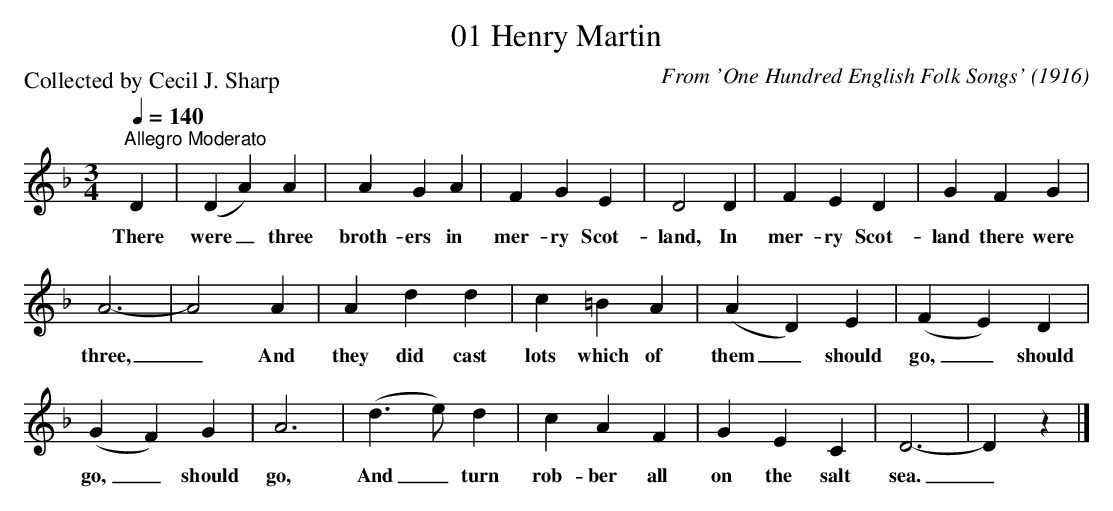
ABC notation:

X:1
T:01 Henry Martin
C:From 'One Hundred English Folk Songs' (1916)
P:Collected by Cecil J. Sharp
Q:1/4=140
L:1/4
M:3/4
K:Dm
"^Allegro Moderato" D | (D A) A | A G A | F G E | D2 D | F E D | G F G |$ A3- | A2 A | A d d |
w: There|were _ three|broth- ers in|mer- ry Scot-|land, In|mer- ry Scot-|land there were|three,|_ And|they did cast|
c =B A | (A D) E | (F E) D |$ (G F) G | A3 | (d3/2 e/) d | c A F | G E C | D3- | D z |]
w: lots which of|them _ should|go, _ should|go, _ should|go,|And _ turn|rob- ber all|on the salt|sea.|_|
